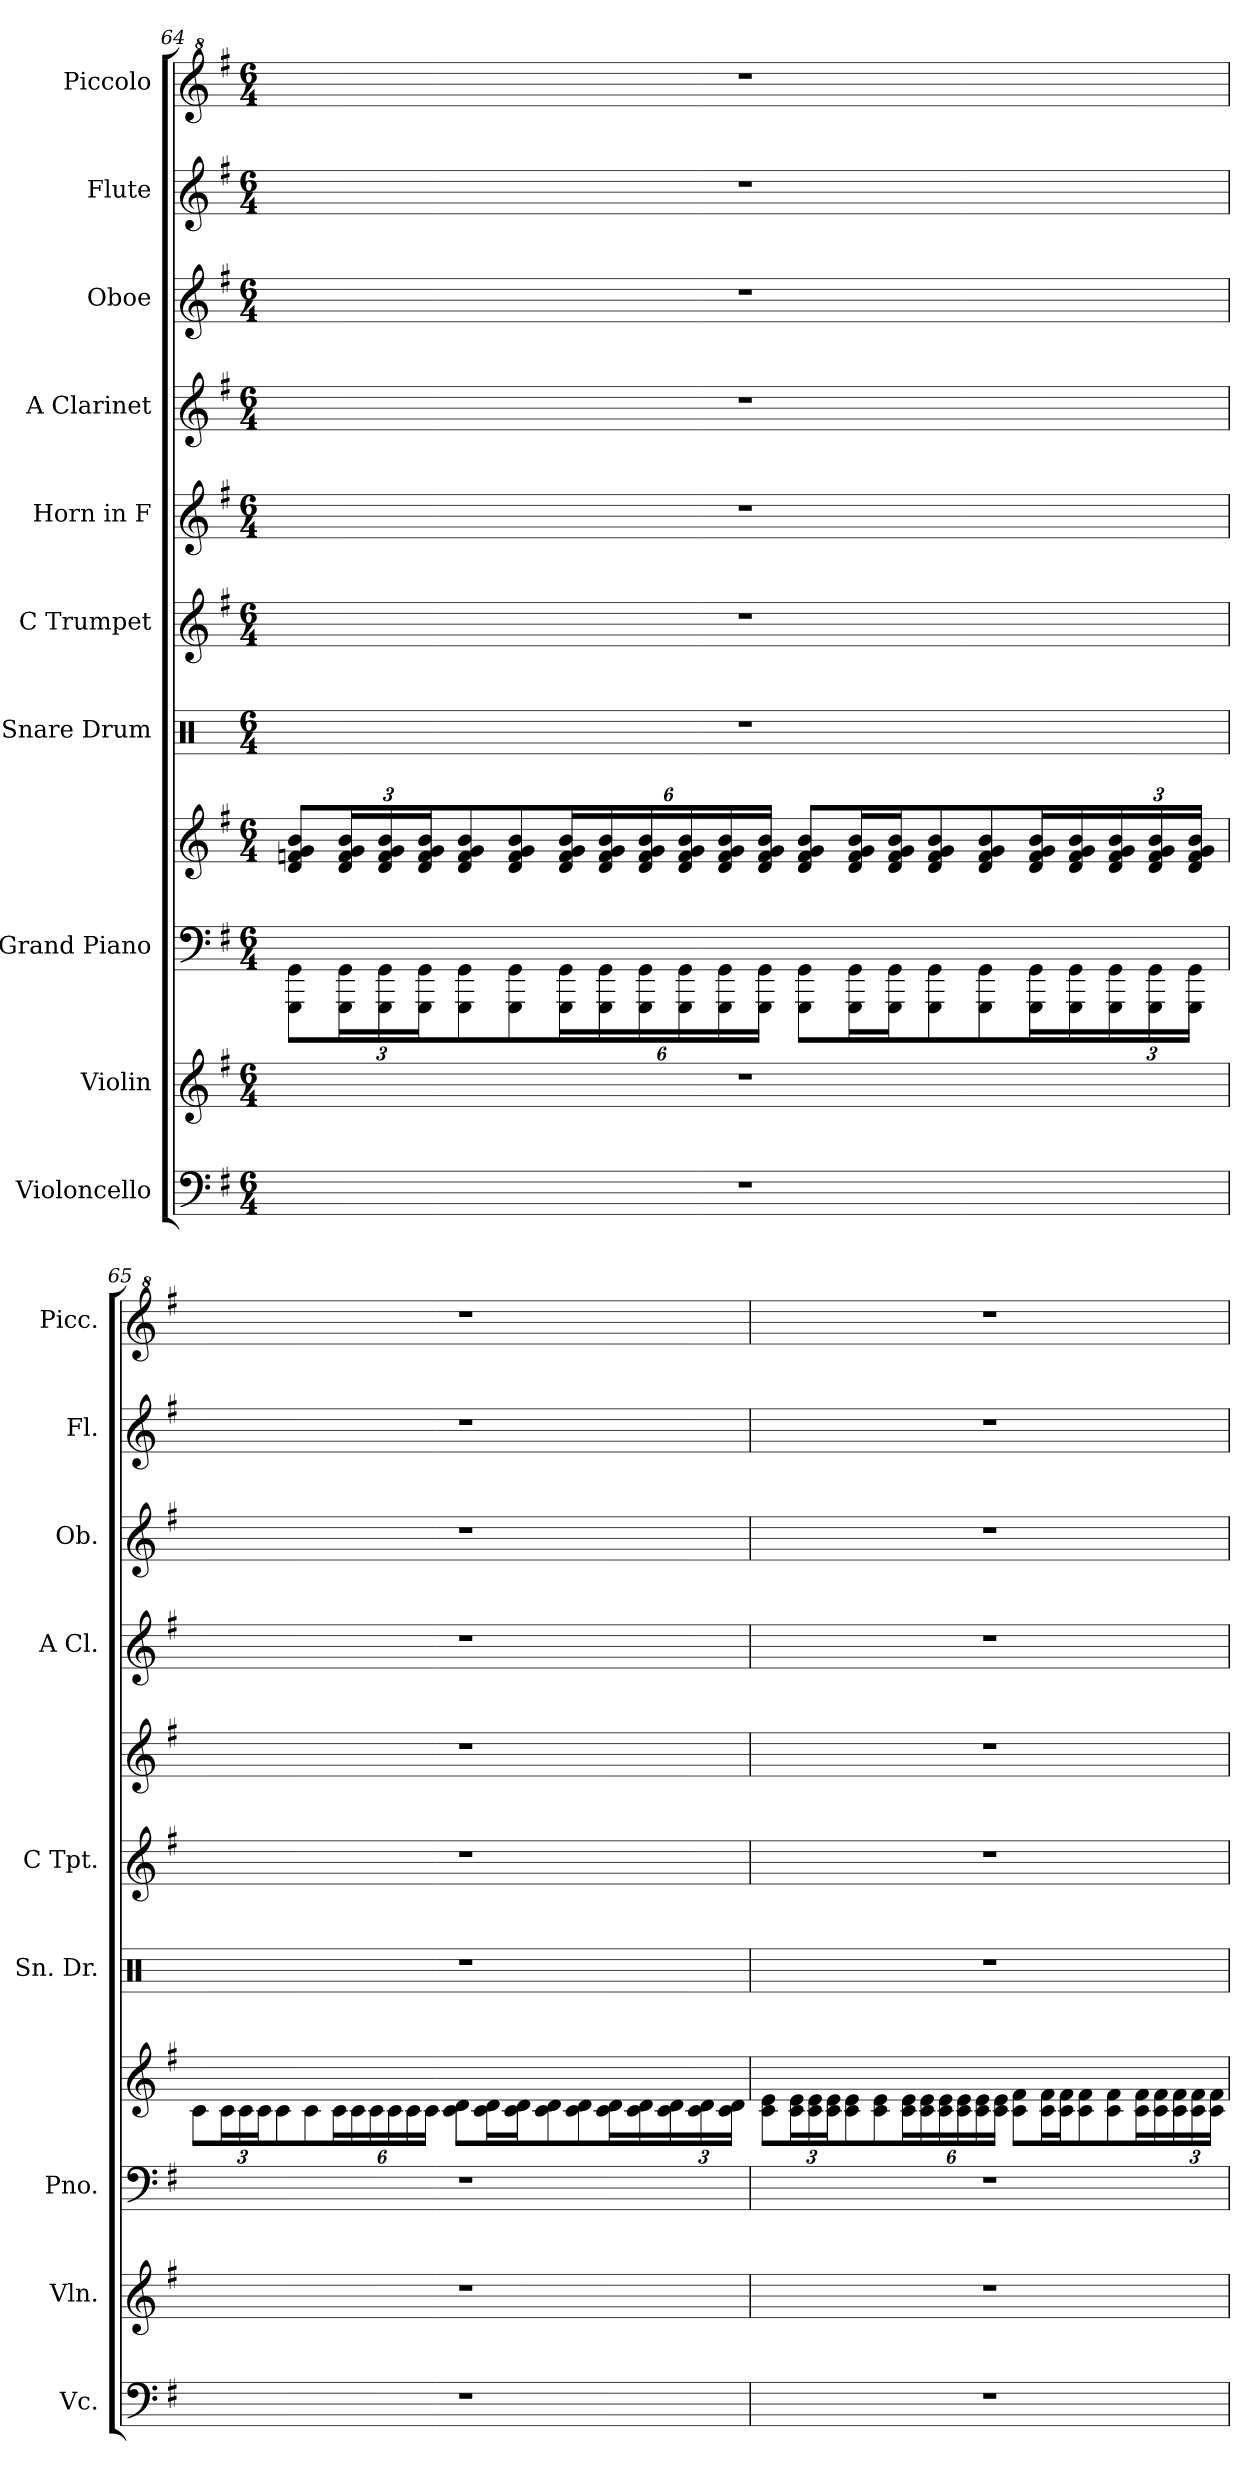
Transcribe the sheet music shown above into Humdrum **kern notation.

**kern	**kern	**kern	**kern	**kern	**kern	**kern	**kern	**kern	**kern	**kern
*part10	*part9	*part8	*part8	*part7	*part6	*part5	*part4	*part3	*part2	*part1
*staff11	*staff10	*staff9	*staff8	*staff7	*staff6	*staff5	*staff4	*staff3	*staff2	*staff1
*I"Violoncello	*I"Violin	*I"Grand Piano	*	*I"Snare Drum	*I"C Trumpet	*I"Horn in F	*I"A Clarinet	*I"Oboe	*I"Flute	*I"Piccolo
*I'Vc.	*I'Vln.	*I'Pno.	*	*I'Sn. Dr.	*I'C Tpt.	*	*I'A Cl.	*I'Ob.	*I'Fl.	*I'Picc.
!!LO:PB:g=z
*clefF4	*clefG2	*clefF4	*clefG2	*clefX	*clefG2	*clefG2	*clefG2	*clefG2	*clefG2	*clefG^2
*	*	*	*	*	*	*ITrd4c7	*ITrd2c3	*	*	*
*k[f#]	*k[f#]	*k[f#]	*k[f#]	*k[]	*k[f#]	*k[]	*k[f#c#g#d#]	*k[f#]	*k[f#]	*k[f#]
*M6/4	*M6/4	*M6/4	*M6/4	*M6/4	*M6/4	*M6/4	*M6/4	*M6/4	*M6/4	*M6/4
=64	=64	=64	=64	=64	=64	=64	=64	=64	=64	=64
1.r	1.r	8GGG\ 8GG\L	8d/ 8fn/ 8g/ 8b/L	1.r	1.r	1.r	1.r	1.r	1.r	1.r
*	*	*Xbrackettup	*Xbrackettup	*	*	*	*	*	*	*
.	.	24GGG\ 24GG\L	24d/ 24f/ 24g/ 24b/L	.	.	.	.	.	.	.
.	.	24GGG\ 24GG\	24d/ 24f/ 24g/ 24b/	.	.	.	.	.	.	.
.	.	24GGG\ 24GG\J	24d/ 24f/ 24g/ 24b/J	.	.	.	.	.	.	.
.	.	8GGG\ 8GG\	8d/ 8f/ 8g/ 8b/	.	.	.	.	.	.	.
.	.	8GGG\ 8GG\	8d/ 8f/ 8g/ 8b/	.	.	.	.	.	.	.
.	.	24GGG\ 24GG\L	24d/ 24f/ 24g/ 24b/L	.	.	.	.	.	.	.
.	.	24GGG\ 24GG\	24d/ 24f/ 24g/ 24b/	.	.	.	.	.	.	.
.	.	24GGG\ 24GG\	24d/ 24f/ 24g/ 24b/	.	.	.	.	.	.	.
.	.	24GGG\ 24GG\	24d/ 24f/ 24g/ 24b/	.	.	.	.	.	.	.
.	.	24GGG\ 24GG\	24d/ 24f/ 24g/ 24b/	.	.	.	.	.	.	.
.	.	24GGG\ 24GG\JJ	24d/ 24f/ 24g/ 24b/JJ	.	.	.	.	.	.	.
.	.	8GGG\ 8GG\L	8d/ 8f/ 8g/ 8b/L	.	.	.	.	.	.	.
.	.	16GGG\ 16GG\L	16d/ 16f/ 16g/ 16b/L	.	.	.	.	.	.	.
.	.	16GGG\ 16GG\J	16d/ 16f/ 16g/ 16b/J	.	.	.	.	.	.	.
.	.	8GGG\ 8GG\	8d/ 8f/ 8g/ 8b/	.	.	.	.	.	.	.
.	.	8GGG\ 8GG\	8d/ 8f/ 8g/ 8b/	.	.	.	.	.	.	.
.	.	16GGG\ 16GG\L	16d/ 16f/ 16g/ 16b/L	.	.	.	.	.	.	.
.	.	16GGG\ 16GG\	16d/ 16f/ 16g/ 16b/	.	.	.	.	.	.	.
.	.	24GGG\ 24GG\	24d/ 24f/ 24g/ 24b/	.	.	.	.	.	.	.
.	.	24GGG\ 24GG\	24d/ 24f/ 24g/ 24b/	.	.	.	.	.	.	.
.	.	24GGG\ 24GG\JJ	24d/ 24f/ 24g/ 24b/JJ	.	.	.	.	.	.	.
!!LO:LB:g=z
=65	=65	=65	=65	=65	=65	=65	=65	=65	=65	=65
1.r	1.r	1.r	8c\L	1.r	1.r	1.r	1.r	1.r	1.r	1.r
.	.	.	24c\L	.	.	.	.	.	.	.
.	.	.	24c\	.	.	.	.	.	.	.
.	.	.	24c\J	.	.	.	.	.	.	.
.	.	.	8c\	.	.	.	.	.	.	.
.	.	.	8c\	.	.	.	.	.	.	.
.	.	.	24c\L	.	.	.	.	.	.	.
.	.	.	24c\	.	.	.	.	.	.	.
.	.	.	24c\	.	.	.	.	.	.	.
.	.	.	24c\	.	.	.	.	.	.	.
.	.	.	24c\	.	.	.	.	.	.	.
.	.	.	24c\JJ	.	.	.	.	.	.	.
.	.	.	8c\ 8d\L	.	.	.	.	.	.	.
.	.	.	16c\ 16d\L	.	.	.	.	.	.	.
.	.	.	16c\ 16d\J	.	.	.	.	.	.	.
.	.	.	8c\ 8d\	.	.	.	.	.	.	.
.	.	.	8c\ 8d\	.	.	.	.	.	.	.
.	.	.	16c\ 16d\L	.	.	.	.	.	.	.
.	.	.	16c\ 16d\	.	.	.	.	.	.	.
.	.	.	24c\ 24d\	.	.	.	.	.	.	.
.	.	.	24c\ 24d\	.	.	.	.	.	.	.
.	.	.	24c\ 24d\JJ	.	.	.	.	.	.	.
!!LO:LB:g=z
=66	=66	=66	=66	=66	=66	=66	=66	=66	=66	=66
1.r	1.r	1.r	8c\ 8e\L	1.r	1.r	1.r	1.r	1.r	1.r	1.r
.	.	.	24c\ 24e\L	.	.	.	.	.	.	.
.	.	.	24c\ 24e\	.	.	.	.	.	.	.
.	.	.	24c\ 24e\J	.	.	.	.	.	.	.
.	.	.	8c\ 8e\	.	.	.	.	.	.	.
.	.	.	8c\ 8e\	.	.	.	.	.	.	.
.	.	.	24c\ 24e\L	.	.	.	.	.	.	.
.	.	.	24c\ 24e\	.	.	.	.	.	.	.
.	.	.	24c\ 24e\	.	.	.	.	.	.	.
.	.	.	24c\ 24e\	.	.	.	.	.	.	.
.	.	.	24c\ 24e\	.	.	.	.	.	.	.
.	.	.	24c\ 24e\JJ	.	.	.	.	.	.	.
.	.	.	8c\ 8f#\L	.	.	.	.	.	.	.
.	.	.	16c\ 16f#\L	.	.	.	.	.	.	.
.	.	.	16c\ 16f#\J	.	.	.	.	.	.	.
.	.	.	8c\ 8f#\	.	.	.	.	.	.	.
.	.	.	8c\ 8f#\	.	.	.	.	.	.	.
.	.	.	16c\ 16f#\L	.	.	.	.	.	.	.
.	.	.	16c\ 16f#\	.	.	.	.	.	.	.
.	.	.	24c\ 24f#\	.	.	.	.	.	.	.
.	.	.	24c\ 24f#\	.	.	.	.	.	.	.
.	.	.	24c\ 24f#\JJ	.	.	.	.	.	.	.
=	=	=	=	=	=	=	=	=	=	=
*-	*-	*-	*-	*-	*-	*-	*-	*-	*-	*-
